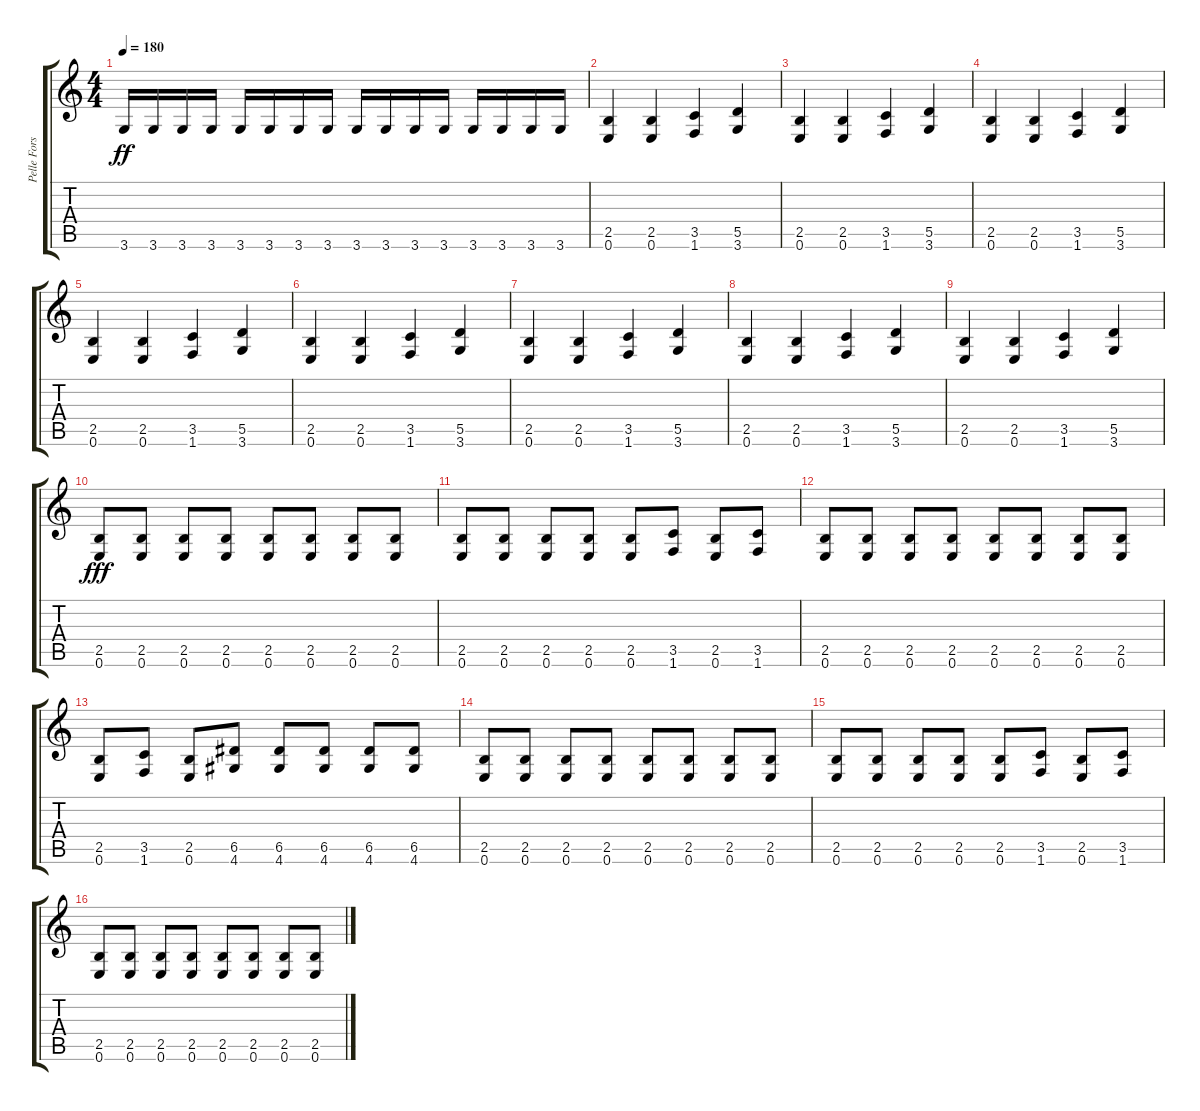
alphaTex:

\track ("Pelle Forsberg" "Pelle Fors") {instrument distortionguitar}
\staff {score tabs}
\tuning (E4 B3 G3 D3 A2 E2) {hide}
\ts (4 4)
\tempo 180
\clef g2
\ks c
3.6.16{dy ff} 3.6.16 3.6.16 3.6.16 3.6.16 3.6.16 3.6.16 3.6.16 3.6.16 3.6.16 3.6.16 3.6.16 3.6.16 3.6.16 3.6.16 3.6.16 |
(2.5 0.6).4 (2.5 0.6).4 (3.5 1.6).4 (5.5 3.6).4 |
(2.5 0.6).4 (2.5 0.6).4 (3.5 1.6).4 (5.5 3.6).4 |
(2.5 0.6).4 (2.5 0.6).4 (3.5 1.6).4 (5.5 3.6).4 |
(2.5 0.6).4 (2.5 0.6).4 (3.5 1.6).4 (5.5 3.6).4 |
(2.5 0.6).4 (2.5 0.6).4 (3.5 1.6).4 (5.5 3.6).4 |
(2.5 0.6).4 (2.5 0.6).4 (3.5 1.6).4 (5.5 3.6).4 |
(2.5 0.6).4 (2.5 0.6).4 (3.5 1.6).4 (5.5 3.6).4 |
(2.5 0.6).4 (2.5 0.6).4 (3.5 1.6).4 (5.5 3.6).4 |
(2.5 0.6).8{dy fff} (2.5 0.6).8 (2.5 0.6).8 (2.5 0.6).8 (2.5 0.6).8 (2.5 0.6).8 (2.5 0.6).8 (2.5 0.6).8 |
(2.5 0.6).8 (2.5 0.6).8 (2.5 0.6).8 (2.5 0.6).8 (2.5 0.6).8 (3.5 1.6).8 (2.5 0.6).8 (3.5 1.6).8 |
(2.5 0.6).8 (2.5 0.6).8 (2.5 0.6).8 (2.5 0.6).8 (2.5 0.6).8 (2.5 0.6).8 (2.5 0.6).8 (2.5 0.6).8 |
(2.5 0.6).8 (3.5 1.6).8 (2.5 0.6).8 (6.5 4.6).8 (6.5 4.6).8 (6.5 4.6).8 (6.5 4.6).8 (6.5 4.6).8 |
(2.5 0.6).8 (2.5 0.6).8 (2.5 0.6).8 (2.5 0.6).8 (2.5 0.6).8 (2.5 0.6).8 (2.5 0.6).8 (2.5 0.6).8 |
(2.5 0.6).8 (2.5 0.6).8 (2.5 0.6).8 (2.5 0.6).8 (2.5 0.6).8 (3.5 1.6).8 (2.5 0.6).8 (3.5 1.6).8 |
(2.5 0.6).8 (2.5 0.6).8 (2.5 0.6).8 (2.5 0.6).8 (2.5 0.6).8 (2.5 0.6).8 (2.5 0.6).8 (2.5 0.6).8
